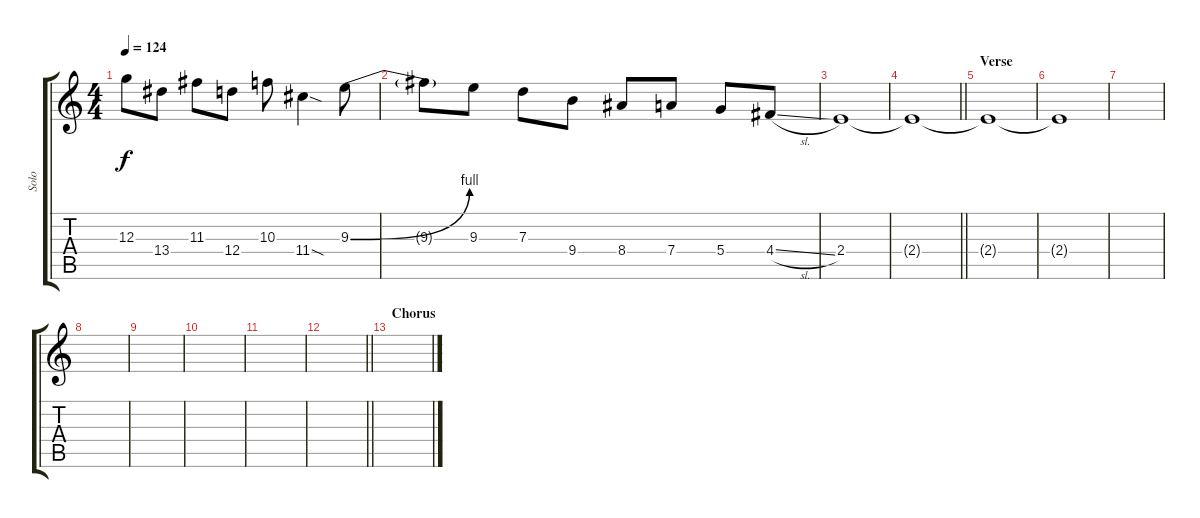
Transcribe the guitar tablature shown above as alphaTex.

\track ("Solo" "Solo") {instrument distortionguitar}
\staff {score tabs}
\tuning (E4 B3 G3 D3 A2 E2) {hide}
\ts (4 4)
\tempo 124
\clef g2
\ks c
12.3.8{dy f} 13.4.8 11.3.8 12.4.8 10.3.8 11.4{sod}.4 9.3{be (bend 0 0 60 4)}.8 |
9.3{t}.8 9.3.8 7.3.8 9.4.8 8.4.8 7.4.8 5.4.8 4.4{sl}.8 |
2.4.1 |
\barLineRight lightlight
2.4{t}.1 |
\section ("" "Verse")
2.4{t}.1 |
2.4{t}.1 |
|
|
|
|
|
\barLineRight lightlight
|
\section ("" "Chorus")
